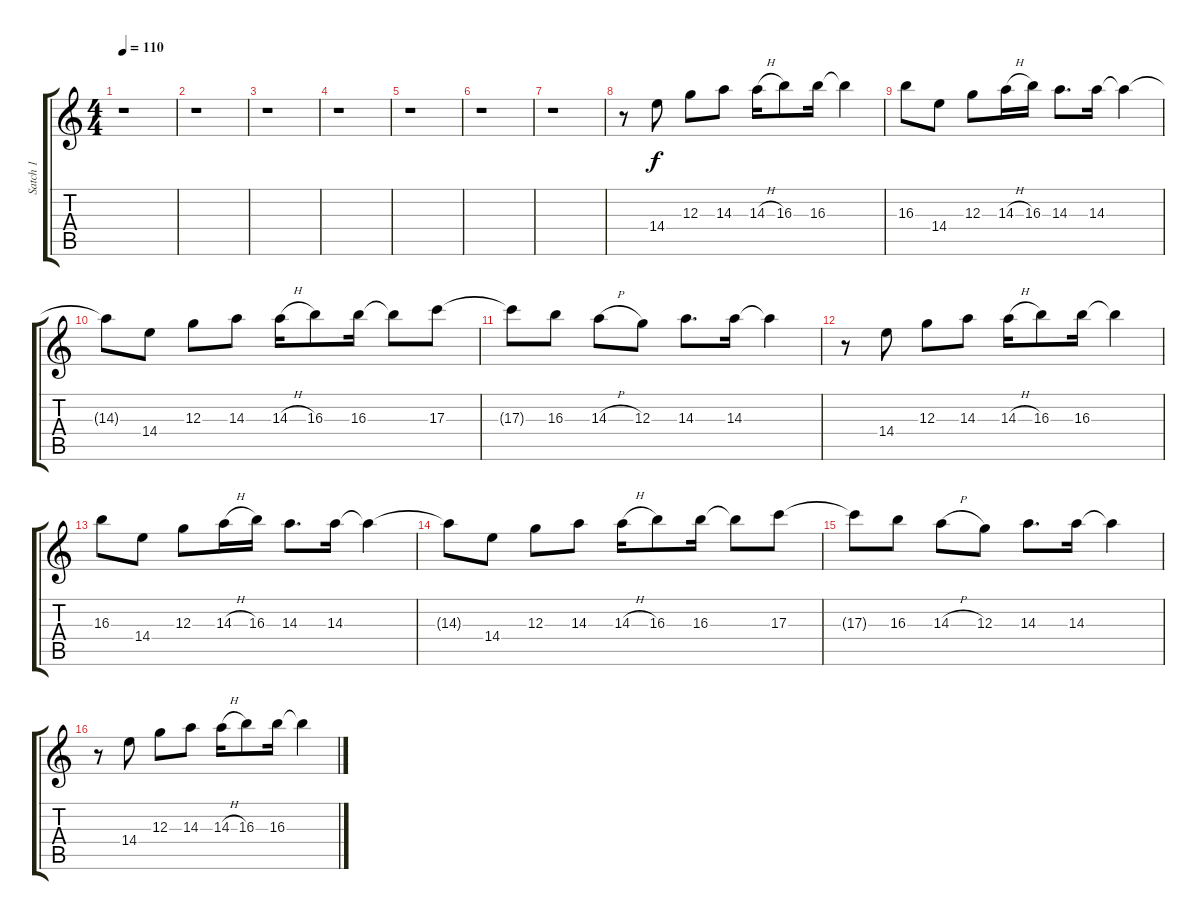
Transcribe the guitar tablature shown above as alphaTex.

\track ("Satch 1" "Satch 1") {instrument overdrivenguitar}
\staff {score tabs}
\tuning (E4 B3 G3 D3 A2 E2) {hide}
\ts (4 4)
\tempo 110
\clef g2
\ks c
r.1{dy f} |
r.1 |
r.1 |
r.1 |
r.1 |
r.1 |
r.1 |
r.8 14.4.8 12.3.8 14.3.8 14.3{h}.16 16.3.8 16.3.16 16.3{t}.4 |
16.3.8 14.4.8 12.3.8 14.3{h}.16 16.3.16 14.3.8{d} 14.3.16 14.3{t}.4 |
14.3{t}.8 14.4.8 12.3.8 14.3.8 14.3{h}.16 16.3.8 16.3.16 16.3{t}.8 17.3.8 |
17.3{t}.8 16.3.8 14.3{h}.8 12.3.8 14.3.8{d} 14.3.16 14.3{t}.4 |
r.8 14.4.8 12.3.8 14.3.8 14.3{h}.16 16.3.8 16.3.16 16.3{t}.4 |
16.3.8 14.4.8 12.3.8 14.3{h}.16 16.3.16 14.3.8{d} 14.3.16 14.3{t}.4 |
14.3{t}.8 14.4.8 12.3.8 14.3.8 14.3{h}.16 16.3.8 16.3.16 16.3{t}.8 17.3.8 |
17.3{t}.8 16.3.8 14.3{h}.8 12.3.8 14.3.8{d} 14.3.16 14.3{t}.4 |
r.8 14.4.8 12.3.8 14.3.8 14.3{h}.16 16.3.8 16.3.16 16.3{t}.4
